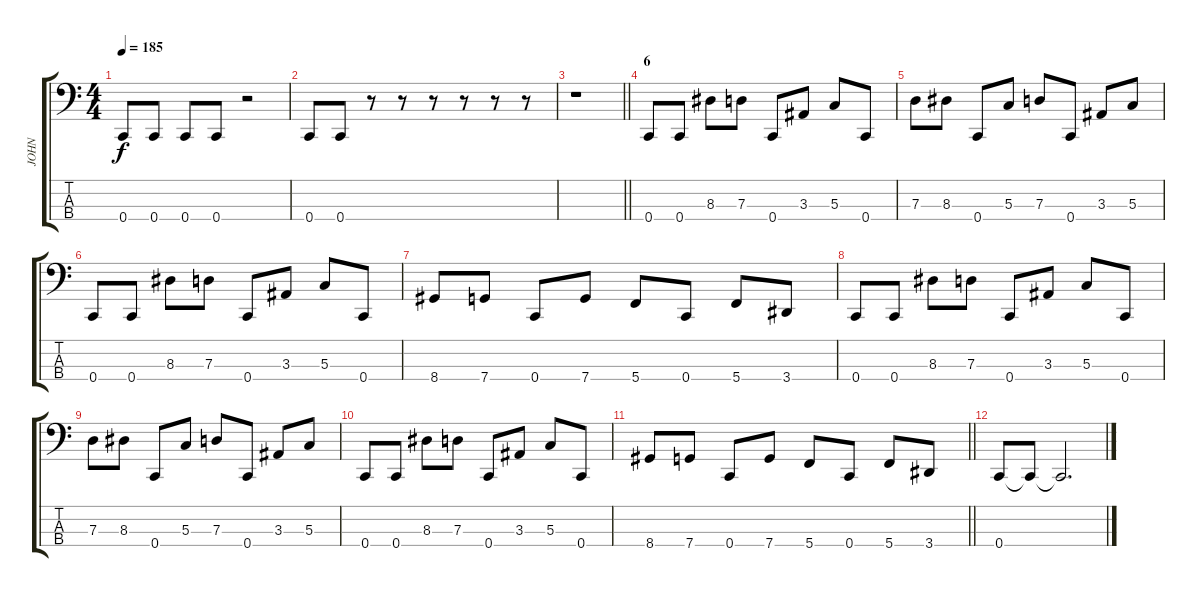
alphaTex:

\track ("JOHN" "JOHN") {instrument electricbassfinger}
\staff {score tabs}
\tuning (F2 C2 G1 C1) {hide}
\ts (4 4)
\tempo 185
\clef f4
\ks c
0.4.8{dy f} 0.4.8 0.4.8 0.4.8 r.2 |
0.4.8 0.4.8 r.8 r.8 r.8 r.8 r.8 r.8 |
\barLineRight lightlight
r.1 |
\section ("" "6")
0.4.8 0.4.8 8.3.8 7.3.8 0.4.8 3.3.8 5.3.8 0.4.8 |
7.3.8 8.3.8 0.4.8 5.3.8 7.3.8 0.4.8 3.3.8 5.3.8 |
0.4.8 0.4.8 8.3.8 7.3.8 0.4.8 3.3.8 5.3.8 0.4.8 |
8.4.8 7.4.8 0.4.8 7.4.8 5.4.8 0.4.8 5.4.8 3.4.8 |
0.4.8 0.4.8 8.3.8 7.3.8 0.4.8 3.3.8 5.3.8 0.4.8 |
7.3.8 8.3.8 0.4.8 5.3.8 7.3.8 0.4.8 3.3.8 5.3.8 |
0.4.8 0.4.8 8.3.8 7.3.8 0.4.8 3.3.8 5.3.8 0.4.8 |
\barLineRight lightlight
8.4.8 7.4.8 0.4.8 7.4.8 5.4.8 0.4.8 5.4.8 3.4.8 |
0.4.8 0.4{t}.8 0.4{t}.2{d}
